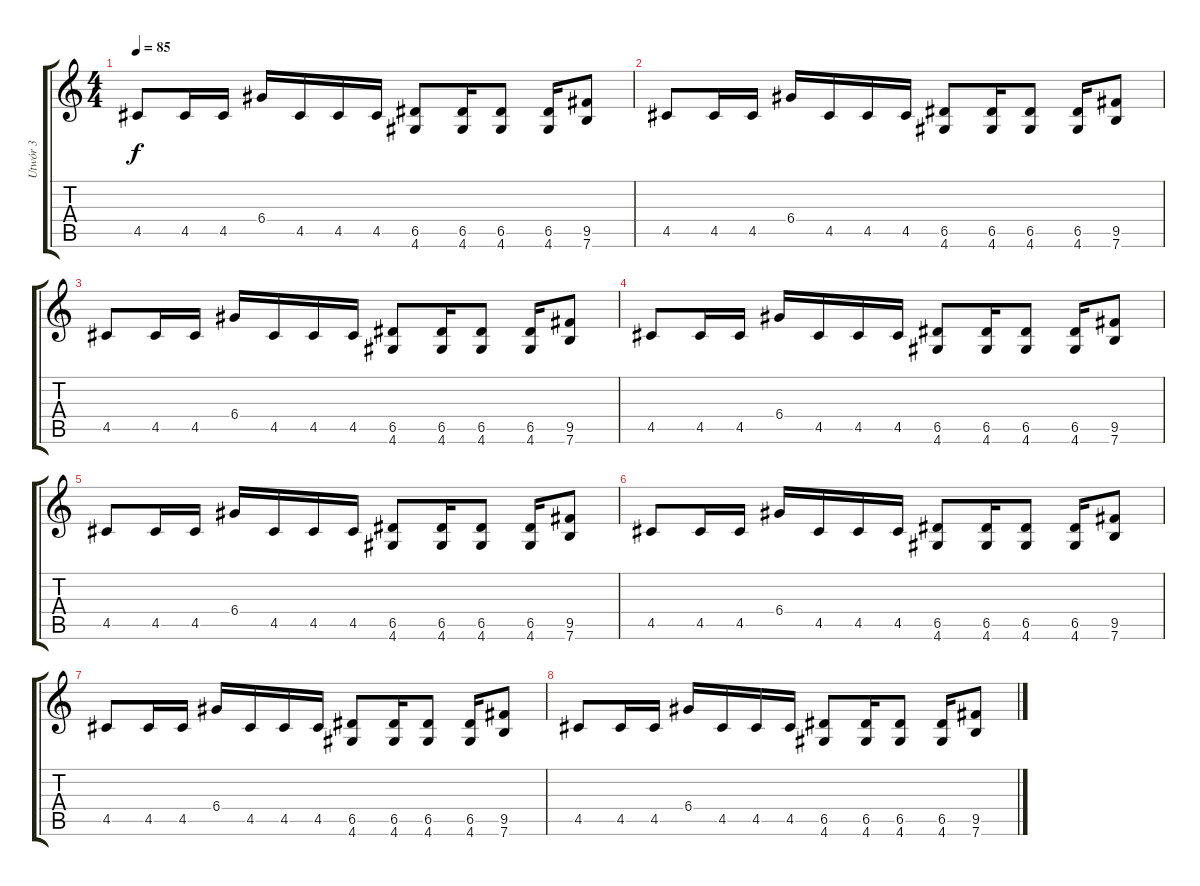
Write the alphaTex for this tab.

\track ("Utwór 3" "Utwór 3") {instrument distortionguitar}
\staff {score tabs}
\tuning (E4 B3 G3 D3 A2 E2) {hide}
\ts (4 4)
\tempo 85
\clef g2
\ks c
4.5.8{dy f instrument distortionguitar} 4.5.16 4.5.16 6.4.16 4.5.16 4.5.16 4.5.16 (6.5 4.6).8 (6.5 4.6).16 (6.5 4.6).8 (6.5 4.6).16 (9.5 7.6).8 |
4.5.8 4.5.16 4.5.16 6.4.16 4.5.16 4.5.16 4.5.16 (6.5 4.6).8 (6.5 4.6).16 (6.5 4.6).8 (6.5 4.6).16 (9.5 7.6).8 |
4.5.8 4.5.16 4.5.16 6.4.16 4.5.16 4.5.16 4.5.16 (6.5 4.6).8 (6.5 4.6).16 (6.5 4.6).8 (6.5 4.6).16 (9.5 7.6).8 |
4.5.8 4.5.16 4.5.16 6.4.16 4.5.16 4.5.16 4.5.16 (6.5 4.6).8 (6.5 4.6).16 (6.5 4.6).8 (6.5 4.6).16 (9.5 7.6).8 |
4.5.8 4.5.16 4.5.16 6.4.16 4.5.16 4.5.16 4.5.16 (6.5 4.6).8 (6.5 4.6).16 (6.5 4.6).8 (6.5 4.6).16 (9.5 7.6).8 |
4.5.8 4.5.16 4.5.16 6.4.16 4.5.16 4.5.16 4.5.16 (6.5 4.6).8 (6.5 4.6).16 (6.5 4.6).8 (6.5 4.6).16 (9.5 7.6).8 |
4.5.8 4.5.16 4.5.16 6.4.16 4.5.16 4.5.16 4.5.16 (6.5 4.6).8 (6.5 4.6).16 (6.5 4.6).8 (6.5 4.6).16 (9.5 7.6).8 |
4.5.8 4.5.16 4.5.16 6.4.16 4.5.16 4.5.16 4.5.16 (6.5 4.6).8 (6.5 4.6).16 (6.5 4.6).8 (6.5 4.6).16 (9.5 7.6).8
